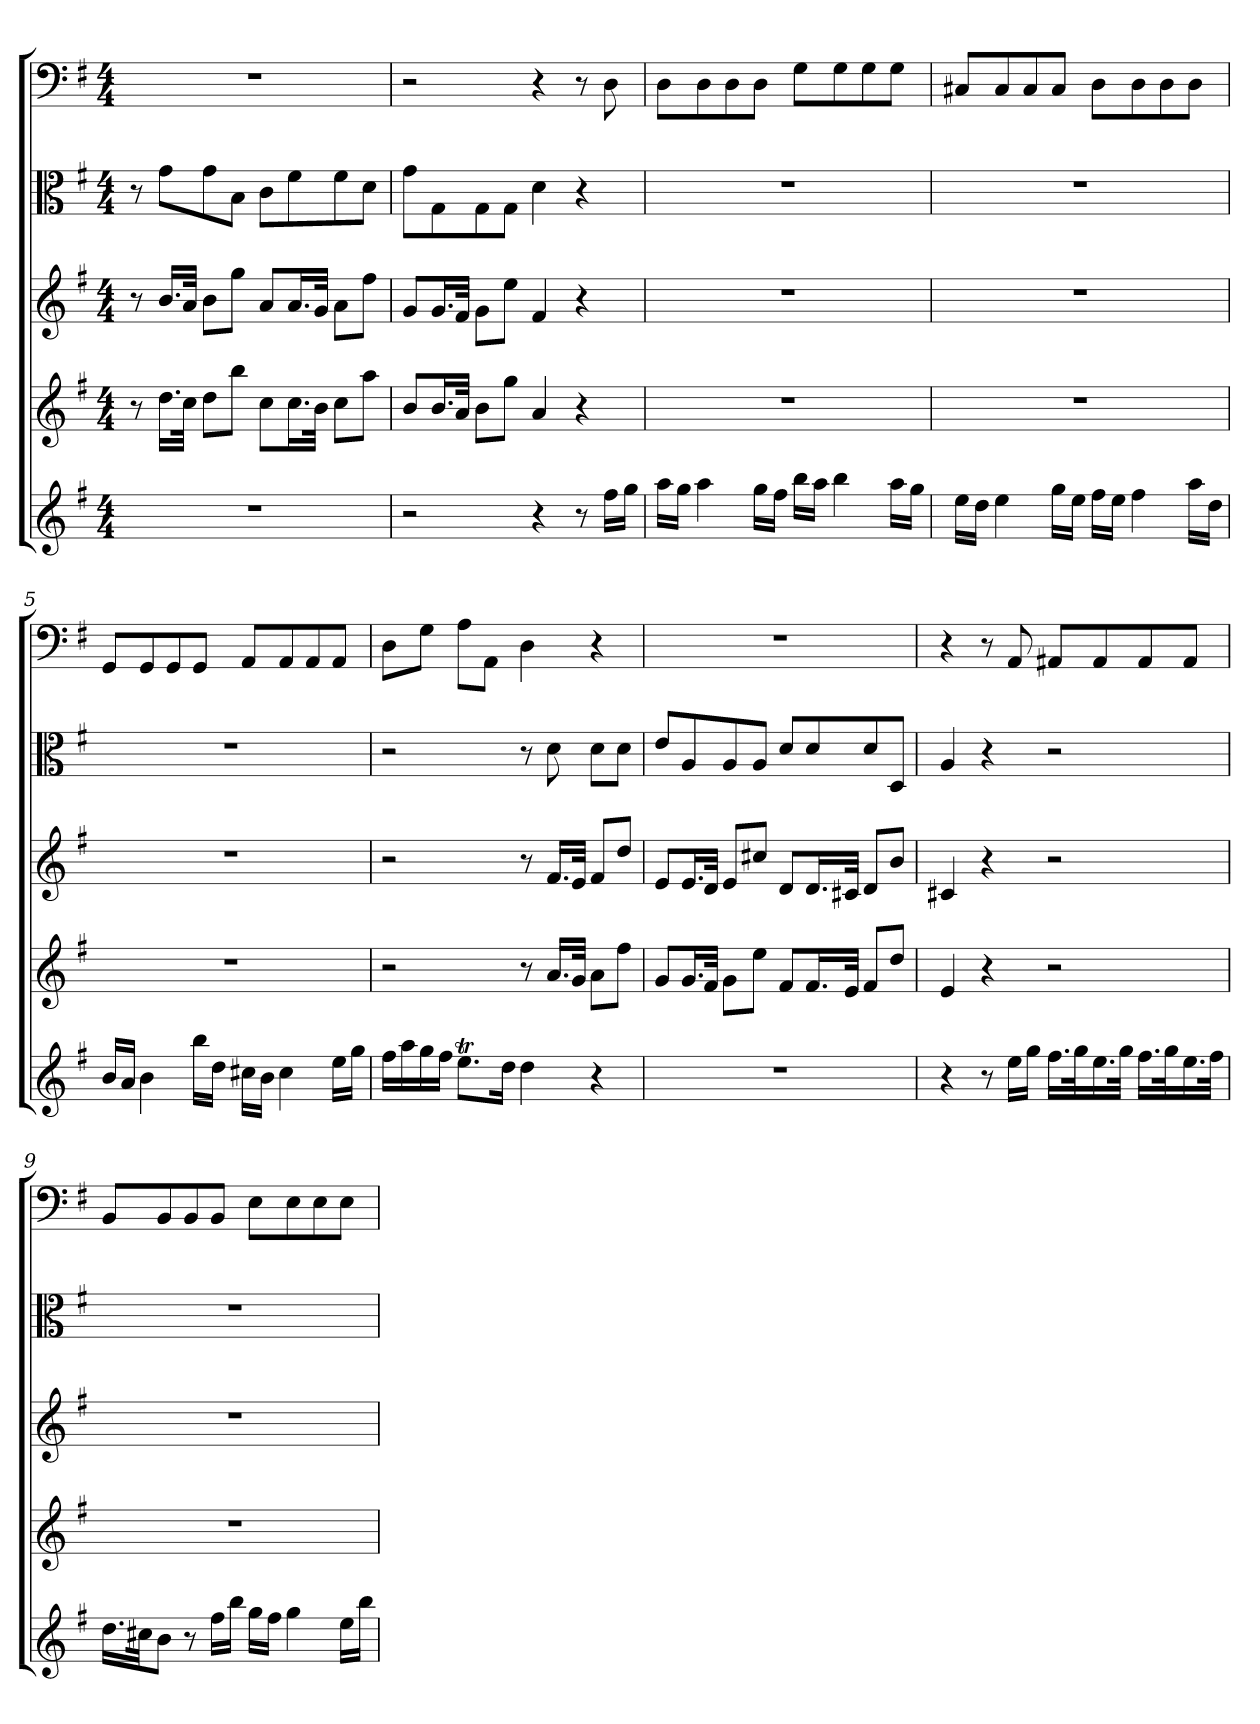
**kern	**kern	**kern	**kern	**kern
*part5	*part4	*part3	*part2	*part1
*staff5	*staff4	*staff3	*staff2	*staff1
*clefG2	*clefG2	*clefG2	*clefC3	*clefF4
*k[f#]	*k[f#]	*k[f#]	*k[f#]	*k[f#]
*G:	*G:	*G:	*G:	*G:
*M4/4	*M4/4	*M4/4	*M4/4	*M4/4
=1	=1	=1	=1	=1
1r	8r	8r	8r	1r
.	16.dd\LL	16.b/LL	8g\L	.
.	32cc\JJk	32a/JJk	.	.
.	8dd\L	8b\L	8g\	.
.	8bb\J	8gg\J	8B\J	.
.	8cc\L	8a/L	8c\L	.
.	16.cc\L	16.a/L	8f#\	.
.	32b\JJk	32g/JJk	.	.
.	8cc\L	8a\L	8f#\	.
.	8aa\J	8ff#\J	8d\J	.
=2	=2	=2	=2	=2
2r	8b/L	8g/L	8g\L	2r
.	16.b/L	16.g/L	8G\	.
.	32a/JJk	32f#/JJk	.	.
.	8b\L	8g\L	8G\	.
.	8gg\J	8ee\J	8G\J	.
4r	4a/	4f#/	4d\	4r
8r	4r	4r	4r	8r
16ff#\LL	.	.	.	8D\
16gg\JJ	.	.	.	.
=3	=3	=3	=3	=3
16aa\LL	1r	1r	1r	8D\L
16gg\JJ	.	.	.	.
4aa\	.	.	.	8D\
.	.	.	.	8D\
16gg\LL	.	.	.	8D\J
16ff#\JJ	.	.	.	.
16bb\LL	.	.	.	8G\L
16aa\JJ	.	.	.	.
4bb\	.	.	.	8G\
.	.	.	.	8G\
16aa\LL	.	.	.	8G\J
16gg\JJ	.	.	.	.
=4	=4	=4	=4	=4
16ee\LL	1r	1r	1r	8C#X/L
16dd\JJ	.	.	.	.
4ee\	.	.	.	8C#/
.	.	.	.	8C#/
16gg\LL	.	.	.	8C#/J
16ee\JJ	.	.	.	.
16ff#\LL	.	.	.	8D\L
16ee\JJ	.	.	.	.
4ff#\	.	.	.	8D\
.	.	.	.	8D\
16aa\LL	.	.	.	8D\J
16dd\JJ	.	.	.	.
=5	=5	=5	=5	=5
16b/LL	1r	1r	1r	8GG/L
16a/JJ	.	.	.	.
4b\	.	.	.	8GG/
.	.	.	.	8GG/
16bb\LL	.	.	.	8GG/J
16dd\JJ	.	.	.	.
16cc#X\LL	.	.	.	8AA/L
16b\JJ	.	.	.	.
4cc#\	.	.	.	8AA/
.	.	.	.	8AA/
16ee\LL	.	.	.	8AA/J
16gg\JJ	.	.	.	.
=6	=6	=6	=6	=6
16ff#\LL	2r	2r	2r	8D\L
16aa\	.	.	.	.
16gg\	.	.	.	8G\J
16ff#\JJ	.	.	.	.
8.eeT\L	.	.	.	8A\L
.	.	.	.	8AA\J
16dd\Jk	.	.	.	.
4dd\	8r	8r	8r	4D\
.	16.a/LL	16.f#/LL	8d\	.
.	32g/JJk	32e/JJk	.	.
4r	8a\L	8f#/L	8d\L	4r
.	8ff#\J	8dd/J	8d\J	.
=7	=7	=7	=7	=7
1r	8g/L	8e/L	8e/L	1r
.	16.g/L	16.e/L	8A/	.
.	32f#/JJk	32d/JJk	.	.
.	8g\L	8e/L	8A/	.
.	8ee\J	8cc#X/J	8A/J	.
.	8f#/L	8d/L	8d/L	.
.	16.f#/L	16.d/L	8d/	.
.	32e/JJk	32c#X/JJk	.	.
.	8f#/L	8d/L	8d/	.
.	8dd/J	8b/J	8D/J	.
=8	=8	=8	=8	=8
4r	4e/	4c#X/	4A/	4r
8r	4r	4r	4r	8r
16ee\LL	.	.	.	8AA/
16gg\JJ	.	.	.	.
16.ff#\LL	2r	2r	2r	8AA#X/L
32gg\K	.	.	.	.
16.ee\	.	.	.	8AA#/
32gg\JJk	.	.	.	.
16.ff#\LL	.	.	.	8AA#/
32gg\K	.	.	.	.
16.ee\	.	.	.	8AA#/J
32ff#\JJk	.	.	.	.
=9	=9	=9	=9	=9
16.dd\LL	1r	1r	1r	8BB/L
32cc#X\JK	.	.	.	.
8b\J	.	.	.	8BB/
8r	.	.	.	8BB/
16ff#\LL	.	.	.	8BB/J
16bb\JJ	.	.	.	.
16gg\LL	.	.	.	8E\L
16ff#\JJ	.	.	.	.
4gg\	.	.	.	8E\
.	.	.	.	8E\
16ee\LL	.	.	.	8E\J
16bb\JJ	.	.	.	.
=	=	=	=	=
*-	*-	*-	*-	*-
